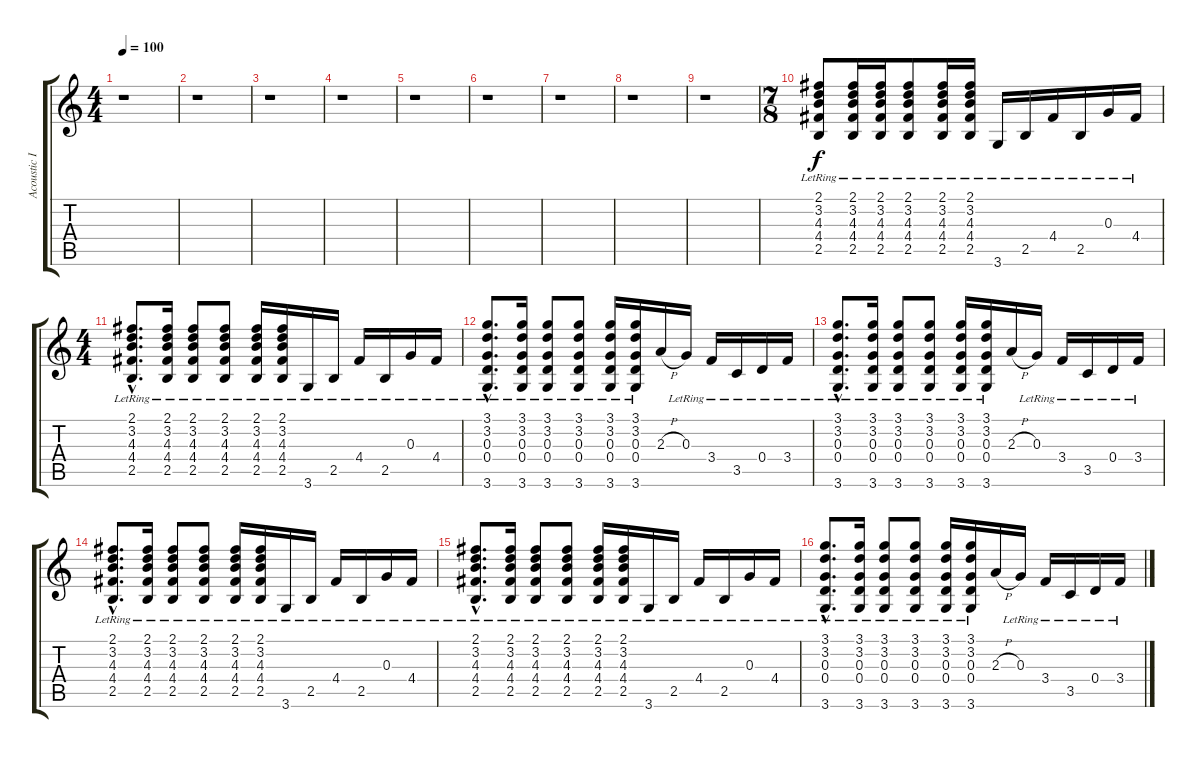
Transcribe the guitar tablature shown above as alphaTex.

\track ("Acoustic I" "Acoustic I") {instrument acousticguitarsteel}
\staff {score tabs}
\tuning (E4 B3 G3 D3 A2 E2) {hide}
\ts (4 4)
\tempo 100
\clef g2
\ks c
r.1{dy f} |
r.1 |
r.1 |
r.1 |
r.1 |
r.1 |
r.1 |
r.1 |
r.1 |
\ts (7 8)
(2.1{lr} 3.2{lr} 4.3{lr} 4.4{lr} 2.5{lr}).8 (2.1{lr} 3.2{lr} 4.3{lr} 4.4{lr} 2.5{lr}).16 (2.1{lr} 3.2{lr} 4.3{lr} 4.4{lr} 2.5{lr}).16 (2.1{lr} 3.2{lr} 4.3{lr} 4.4{lr} 2.5{lr}).8 (2.1{lr} 3.2{lr} 4.3{lr} 4.4{lr} 2.5{lr}).16 (2.1{lr} 3.2{lr} 4.3{lr} 4.4{lr} 2.5{lr}).16 3.6{lr}.16 2.5{lr}.16 4.4{lr}.16 2.5{lr}.16 0.3{lr}.16 4.4{lr}.16 |
\ts (4 4)
(2.1{hac lr} 3.2{hac lr} 4.3{hac lr} 4.4{hac lr} 2.5{hac lr}).8{d} (2.1{lr} 3.2{lr} 4.3{lr} 4.4{lr} 2.5{lr}).16 (2.1{lr} 3.2{lr} 4.3{lr} 4.4{lr} 2.5{lr}).8 (2.1{lr} 3.2{lr} 4.3{lr} 4.4{lr} 2.5{lr}).8 (2.1{lr} 3.2{lr} 4.3{lr} 4.4{lr} 2.5{lr}).16 (2.1{lr} 3.2{lr} 4.3{lr} 4.4{lr} 2.5{lr}).16 3.6{lr}.16 2.5{lr}.16 4.4{lr}.16 2.5{lr}.16 0.3{lr}.16 4.4{lr}.16 |
(3.1{hac lr} 3.2{hac lr} 0.3{hac lr} 0.4{hac lr} 3.6{hac lr}).8{d} (3.1{lr} 3.2{lr} 0.3{lr} 0.4{lr} 3.6{lr}).16 (3.1{lr} 3.2{lr} 0.3{lr} 0.4{lr} 3.6{lr}).8 (3.1{lr} 3.2{lr} 0.3{lr} 0.4{lr} 3.6{lr}).8 (3.1{lr} 3.2{lr} 0.3{lr} 0.4{lr} 3.6{lr}).16 (3.1{lr} 3.2{lr} 0.3{lr} 0.4{lr} 3.6{lr}).16 2.3{h}.16 0.3{lr}.16 3.4{lr}.16 3.5{lr}.16 0.4{lr}.16 3.4{lr}.16 |
(3.1{hac lr} 3.2{hac lr} 0.3{hac lr} 0.4{hac lr} 3.6{hac lr}).8{d} (3.1{lr} 3.2{lr} 0.3{lr} 0.4{lr} 3.6{lr}).16 (3.1{lr} 3.2{lr} 0.3{lr} 0.4{lr} 3.6{lr}).8 (3.1{lr} 3.2{lr} 0.3{lr} 0.4{lr} 3.6{lr}).8 (3.1{lr} 3.2{lr} 0.3{lr} 0.4{lr} 3.6{lr}).16 (3.1{lr} 3.2{lr} 0.3{lr} 0.4{lr} 3.6{lr}).16 2.3{h}.16 0.3{lr}.16 3.4{lr}.16 3.5{lr}.16 0.4{lr}.16 3.4{lr}.16 |
(2.1{hac lr} 3.2{hac lr} 4.3{hac lr} 4.4{hac lr} 2.5{hac lr}).8{d} (2.1{lr} 3.2{lr} 4.3{lr} 4.4{lr} 2.5{lr}).16 (2.1{lr} 3.2{lr} 4.3{lr} 4.4{lr} 2.5{lr}).8 (2.1{lr} 3.2{lr} 4.3{lr} 4.4{lr} 2.5{lr}).8 (2.1{lr} 3.2{lr} 4.3{lr} 4.4{lr} 2.5{lr}).16 (2.1{lr} 3.2{lr} 4.3{lr} 4.4{lr} 2.5{lr}).16 3.6{lr}.16 2.5{lr}.16 4.4{lr}.16 2.5{lr}.16 0.3{lr}.16 4.4{lr}.16 |
(2.1{hac lr} 3.2{hac lr} 4.3{hac lr} 4.4{hac lr} 2.5{hac lr}).8{d} (2.1{lr} 3.2{lr} 4.3{lr} 4.4{lr} 2.5{lr}).16 (2.1{lr} 3.2{lr} 4.3{lr} 4.4{lr} 2.5{lr}).8 (2.1{lr} 3.2{lr} 4.3{lr} 4.4{lr} 2.5{lr}).8 (2.1{lr} 3.2{lr} 4.3{lr} 4.4{lr} 2.5{lr}).16 (2.1{lr} 3.2{lr} 4.3{lr} 4.4{lr} 2.5{lr}).16 3.6{lr}.16 2.5{lr}.16 4.4{lr}.16 2.5{lr}.16 0.3{lr}.16 4.4{lr}.16 |
(3.1{hac lr} 3.2{hac lr} 0.3{hac lr} 0.4{hac lr} 3.6{hac lr}).8{d} (3.1{lr} 3.2{lr} 0.3{lr} 0.4{lr} 3.6{lr}).16 (3.1{lr} 3.2{lr} 0.3{lr} 0.4{lr} 3.6{lr}).8 (3.1{lr} 3.2{lr} 0.3{lr} 0.4{lr} 3.6{lr}).8 (3.1{lr} 3.2{lr} 0.3{lr} 0.4{lr} 3.6{lr}).16 (3.1{lr} 3.2{lr} 0.3{lr} 0.4{lr} 3.6{lr}).16 2.3{h}.16 0.3{lr}.16 3.4{lr}.16 3.5{lr}.16 0.4{lr}.16 3.4{lr}.16
